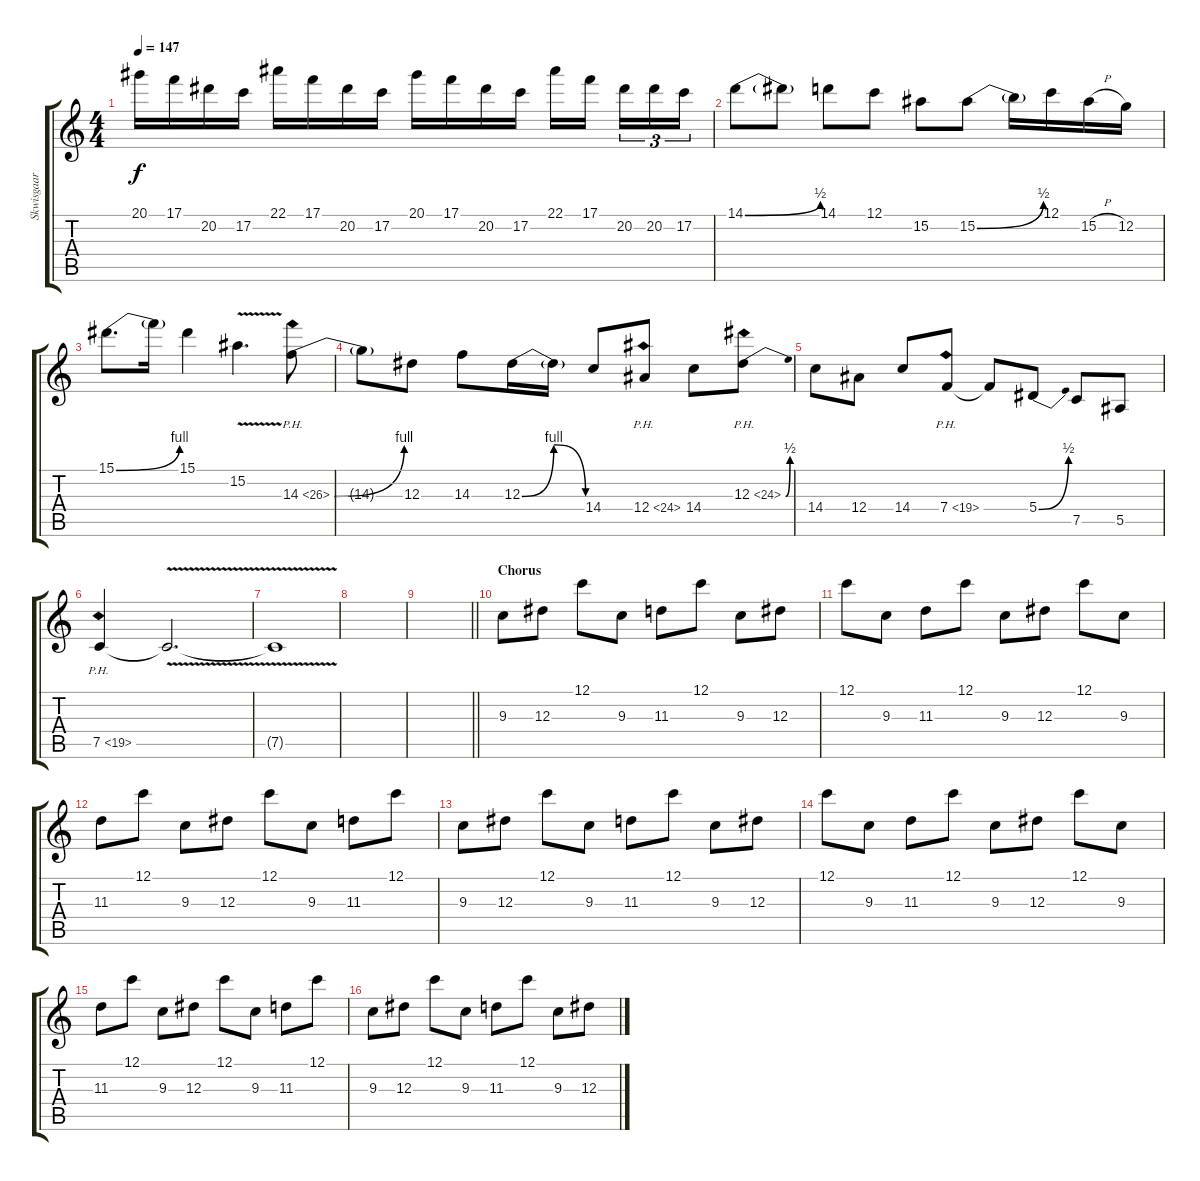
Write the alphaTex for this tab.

\track ("Skwisgaar Skwigelf (Solo Guitar)" "Skwisgaar ") {instrument distortionguitar}
\staff {score tabs}
\tuning (C4 G3 Eb3 Bb2 F2 C2) {hide}
\ts (4 4)
\tempo 147
\clef g2
\ks c
20.1.16{dy f} 17.1.16 20.2.16 17.2.16 22.1.16 17.1.16 20.2.16 17.2.16 20.1.16 17.1.16 20.2.16 17.2.16 22.1.16 17.1.16{beam splitsecondary} 20.2.16{tu (3 2)} 20.2.16{tu (3 2)} 17.2.16{tu (3 2)} |
14.1{be (bend 0 0 60 2)}.8 14.1{t}.8 14.1.8 12.1.8 15.2.8 15.2{be (bend 0 0 60 2)}.8 15.2{t}.16 12.1.16 15.2{h}.16 12.2.16 |
15.1{be (bend 0 0 60 4)}.8{d} 15.1{t}.16 15.1.4 15.2{v}.4{d} 14.3{be (bend 0 0 60 4) ph 12}.8 |
14.3{t}.8 12.3.8 14.3.8 12.3{be (bendrelease 0 0 30 4 30 4 60 0)}.16 12.3{t}.16 14.4.8 12.4{ph 12}.8 14.4.8 12.3{be (bend 0 0 60 2) ph 12}.8 |
14.4.8 12.4.8 14.4.8 7.4{ph 12}.8 7.4{t}.8 5.4{be (bend 0 0 60 2)}.8 7.5.8 5.5.8 |
7.5{ph 12}.4{volume 1} 7.5{v t}.2{d} |
7.5{t}.1 |
|
\barLineRight lightlight
|
\section ("" "Chorus")
9.3.8{volume 16} 12.3.8 12.1.8 9.3.8 11.3.8 12.1.8 9.3.8 12.3.8 |
12.1.8 9.3.8 11.3.8 12.1.8 9.3.8 12.3.8 12.1.8 9.3.8 |
11.3.8 12.1.8 9.3.8 12.3.8 12.1.8 9.3.8 11.3.8 12.1.8 |
9.3.8 12.3.8 12.1.8 9.3.8 11.3.8 12.1.8 9.3.8 12.3.8 |
12.1.8 9.3.8 11.3.8 12.1.8 9.3.8 12.3.8 12.1.8 9.3.8 |
11.3.8 12.1.8 9.3.8 12.3.8 12.1.8 9.3.8 11.3.8 12.1.8 |
9.3.8 12.3.8 12.1.8 9.3.8 11.3.8 12.1.8 9.3.8 12.3.8
